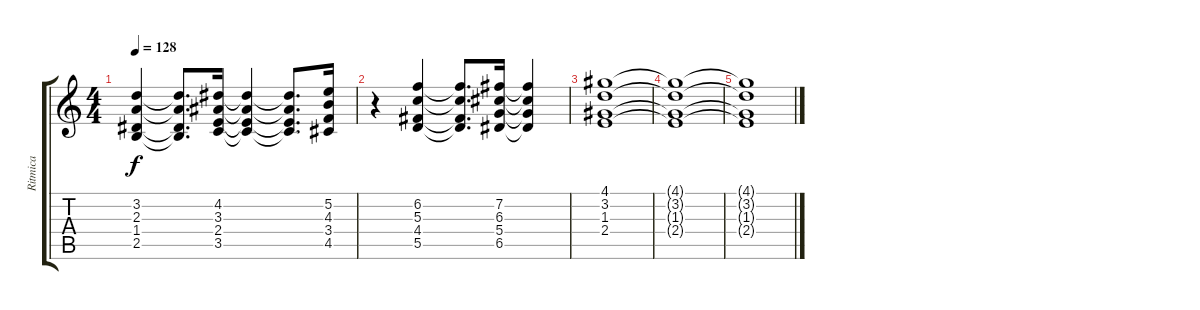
\track ("Ritmica" "Ritmica") {instrument distortionguitar}
\staff {score tabs}
\tuning (E4 B3 G3 D3 A2 E2) {hide}
\ts (4 4)
\tempo 128
\clef g2
\ks c
(3.2{t} 2.3{t} 1.4{t} 2.5{t}).4{dy f} (3.2{t} 2.3{t} 1.4{t} 2.5{t}).8{d} (4.2 3.3 2.4 3.5).16{volume 8} (4.2{t} 3.3{t} 2.4{t} 3.5{t}).4 (4.2{t} 3.3{t} 2.4{t} 3.5{t}).8{d} (5.2 4.3 3.4 4.5).16 |
r.4 (6.2 5.3 4.4 5.5).4{volume 7} (6.2{t} 5.3{t} 4.4{t} 5.5{t}).8{d} (7.2 6.3 5.4 6.5).16 (7.2{t} 6.3{t} 5.4{t} 6.5{t}).4 |
(4.1 3.2 1.3 2.4).1{volume 6} |
(4.1{t} 3.2{t} 1.3{t} 2.4{t}).1{volume 6} |
(4.1{t} 3.2{t} 1.3{t} 2.4{t}).1{volume 2}
